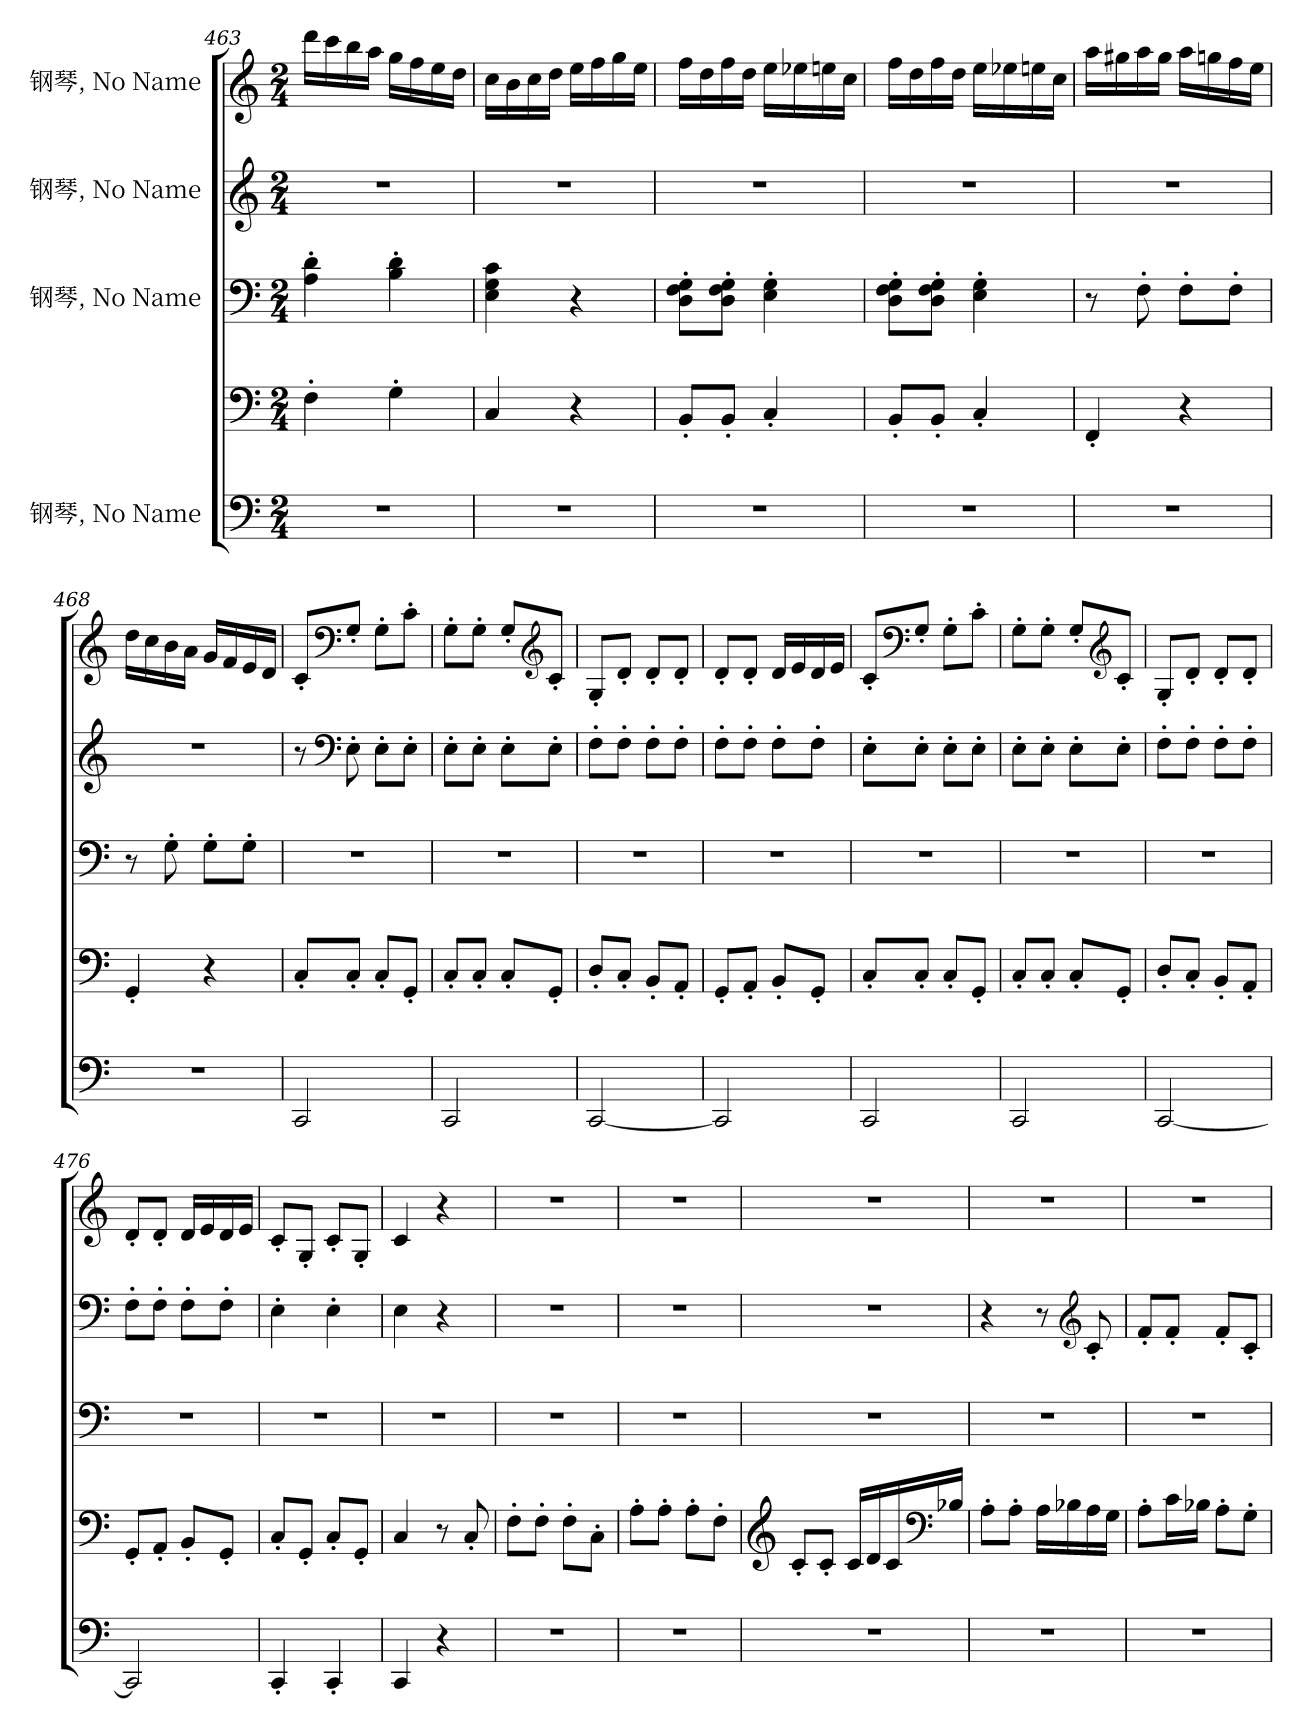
**kern	**kern	**kern	**kern	**kern
*part4	*part4	*part3	*part2	*part1
*staff5	*staff4	*staff3	*staff2	*staff1
*I"钢琴, No Name	*	*I"钢琴, No Name	*I"钢琴, No Name	*I"钢琴, No Name
*clefF4	*clefF4	*clefF4	*clefG2	*clefG2
*k[]	*k[]	*k[]	*k[]	*k[]
*M2/4	*M2/4	*M2/4	*M2/4	*M2/4
*MM170	*MM170	*MM170	*MM170	*MM170
=463	=463	=463	=463	=463
2r	4F'\	4A\' 4d\'	2r	16ddd\LL
.	.	.	.	16ccc\
.	.	.	.	16bb\
.	.	.	.	16aa\JJ
.	4G'\	4B\' 4d\'	.	16gg\LL
.	.	.	.	16ff\
.	.	.	.	16ee\
.	.	.	.	16dd\JJ
=464	=464	=464	=464	=464
2r	4C/	4E\ 4G\ 4c\	2r	16cc\LL
.	.	.	.	16b\
.	.	.	.	16cc\
.	.	.	.	16dd\JJ
.	4r	4r	.	16ee\LL
.	.	.	.	16ff\
.	.	.	.	16gg\
.	.	.	.	16ee\JJ
!!LO:LB:g=z
=465	=465	=465	=465	=465
*	*	*	*	*MM170
2r	8BB'/L	8D\' 8F\' 8G\'L	2r	16ff\LL
.	.	.	.	16dd\
.	8BB'/J	8D\' 8F\' 8G\'J	.	16ff\
.	.	.	.	16dd\JJ
.	4C'/	4E\' 4G\'	.	16ee\LL
.	.	.	.	16ee-X\
.	.	.	.	16een\
.	.	.	.	16cc\JJ
=466	=466	=466	=466	=466
*	*	*	*	*MM170
2r	8BB'/L	8D\' 8F\' 8G\'L	2r	16ff\LL
.	.	.	.	16dd\
.	8BB'/J	8D\' 8F\' 8G\'J	.	16ff\
.	.	.	.	16dd\JJ
.	4C'/	4E\' 4G\'	.	16ee\LL
.	.	.	.	16ee-X\
.	.	.	.	16een\
.	.	.	.	16cc\JJ
=467	=467	=467	=467	=467
*	*	*	*	*MM170
2r	4FF'/	8r	2r	16aa\LL
.	.	.	.	16gg#X\
.	.	8F'\	.	16aa\
.	.	.	.	16gg#\JJ
.	4r	8F'\L	.	16aa\LL
.	.	.	.	16ggn\
.	.	8F'\J	.	16ff\
.	.	.	.	16ee\JJ
=468	=468	=468	=468	=468
2r	4GG'/	8r	2r	16dd\LL
.	.	.	.	16cc\
.	.	8G'\	.	16b\
.	.	.	.	16a\JJ
.	4r	8G'\L	.	16g/LL
.	.	.	.	16f/
*	*	*	*	*MM169
.	.	8G'\J	.	16e/
.	.	.	.	16d/JJ
!!LO:PB:g=z
=469	=469	=469	=469	=469
*	*	*	*	*MM170
2CC/	8C'/L	2r	8r	8c'/L
*	*	*	*clefF4	*clefF4
.	8C'/J	.	8E'\	8G'/J
.	8C'/L	.	8E'\L	8G'\L
.	8GG'/J	.	8E'\J	8c'\J
=470	=470	=470	=470	=470
*	*	*	*	*MM170
2CC/	8C'/L	2r	8E'\L	8G'\L
.	8C'/J	.	8E'\J	8G'\J
.	8C'/L	.	8E'\L	8G'/L
*	*	*	*	*clefG2
.	8GG'/J	.	8E'\J	8c'/J
=471	=471	=471	=471	=471
*	*	*	*	*MM170
[2CC/	8D'/L	2r	8F'\L	8G'/L
.	8C'/J	.	8F'\J	8d'/J
.	8BB'/L	.	8F'\L	8d'/L
.	8AA'/J	.	8F'\J	8d'/J
=472	=472	=472	=472	=472
2CC/]	8GG'/L	2r	8F'\L	8d'/L
.	8AA'/J	.	8F'\J	8d'/J
.	8BB'/L	.	8F'\L	16d/LL
.	.	.	.	16e/
.	8GG'/J	.	8F'\J	16d/
.	.	.	.	16e/JJ
=473	=473	=473	=473	=473
*	*	*	*	*MM170
2CC/	8C'/L	2r	8E'\L	8c'/L
*	*	*	*	*clefF4
.	8C'/J	.	8E'\J	8G'/J
.	8C'/L	.	8E'\L	8G'\L
.	8GG'/J	.	8E'\J	8c'\J
=474	=474	=474	=474	=474
*	*	*	*	*MM170
2CC/	8C'/L	2r	8E'\L	8G'\L
.	8C'/J	.	8E'\J	8G'\J
.	8C'/L	.	8E'\L	8G'/L
*	*	*	*	*clefG2
.	8GG'/J	.	8E'\J	8c'/J
=475	=475	=475	=475	=475
*	*	*	*	*MM170
[2CC/	8D'/L	2r	8F'\L	8G'/L
.	8C'/J	.	8F'\J	8d'/J
.	8BB'/L	.	8F'\L	8d'/L
.	8AA'/J	.	8F'\J	8d'/J
!!LO:LB:g=z
=476	=476	=476	=476	=476
2CC/]	8GG'/L	2r	8F'\L	8d'/L
.	8AA'/J	.	8F'\J	8d'/J
.	8BB'/L	.	8F'\L	16d/LL
.	.	.	.	16e/
.	8GG'/J	.	8F'\J	16d/
.	.	.	.	16e/JJ
=477	=477	=477	=477	=477
4CC'/	8C'/L	2r	4E'\	8c'/L
.	8GG'/J	.	.	8G'/J
4CC'/	8C'/L	.	4E'\	8c'/L
.	8GG'/J	.	.	8G'/J
=478	=478	=478	=478	=478
4CC/	4C/	2r	4E\	4c/
4r	8r	.	4r	4r
.	8C'/	.	.	.
=479	=479	=479	=479	=479
*	*	*	*	*MM170
2r	8F'\L	2r	2r	2r
.	8F'\J	.	.	.
.	8F'\L	.	.	.
.	8C'\J	.	.	.
=480	=480	=480	=480	=480
2r	8A'\L	2r	2r	2r
.	8A'\J	.	.	.
.	8A'\L	.	.	.
.	8F'\J	.	.	.
=481	=481	=481	=481	=481
*	*clefG2	*	*	*
2r	8c'/L	2r	2r	2r
.	8c'/J	.	.	.
.	16c/LL	.	.	.
.	16d/	.	.	.
.	16c/	.	.	.
*	*clefF4	*	*	*
.	16B-X/JJ	.	.	.
!!LO:PB:g=z
=482	=482	=482	=482	=482
2r	8A'\L	2r	4r	2r
.	8A'\J	.	.	.
.	16A\LL	.	8r	.
.	16B-X\	.	.	.
*	*	*	*clefG2	*
.	16A\	.	8c'/	.
.	16G\JJ	.	.	.
=483	=483	=483	=483	=483
*	*	*	*	*MM170
2r	8A'\L	2r	8f'/L	2r
.	16c\L	.	8f'/J	.
.	16B-X\JJ	.	.	.
.	8A'\L	.	8f'/L	.
.	8G'\J	.	8c'/J	.
=	=	=	=	=
*-	*-	*-	*-	*-
